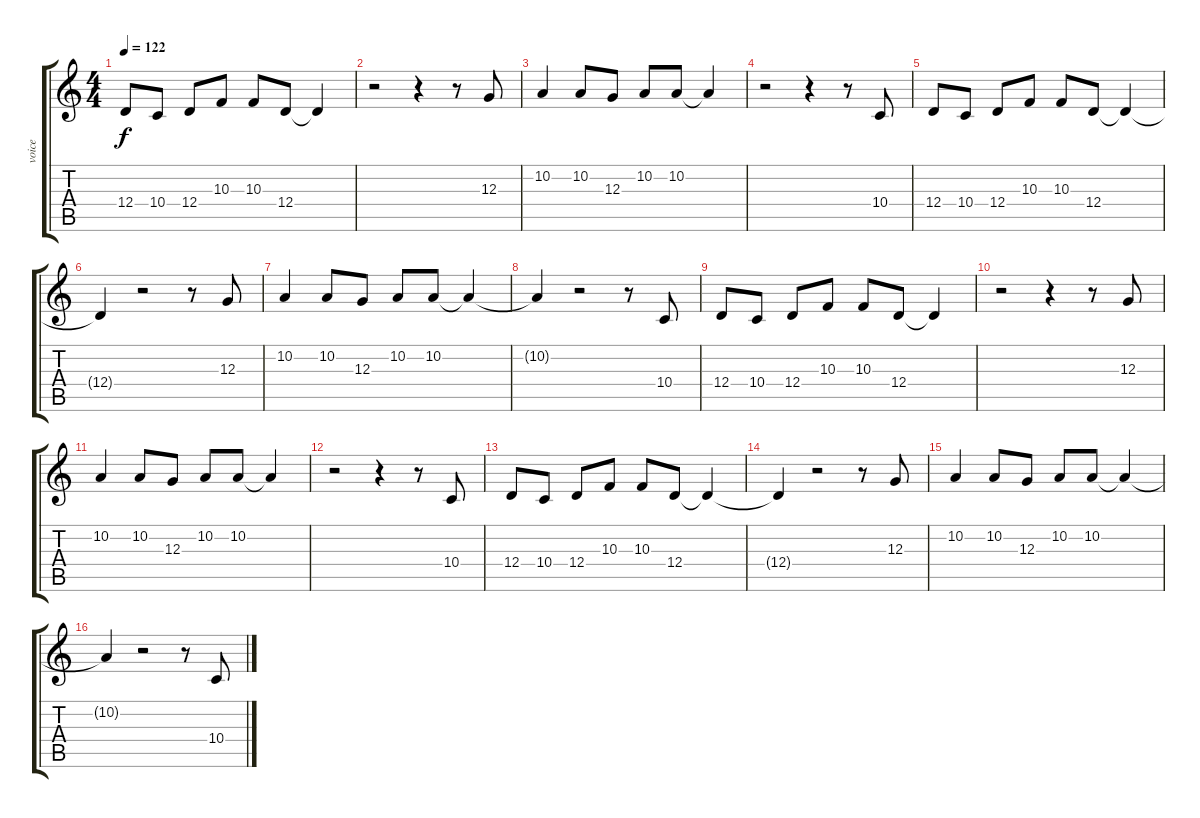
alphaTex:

\track ("voice" "voice") {instrument voiceoohs}
\staff {score tabs}
\tuning (E4 B3 G3 D3 A2 E2) {hide}
\ts (4 4)
\tempo 122
\clef g2
\ks c
12.4.8{dy f} 10.4.8 12.4.8 10.3.8 10.3.8 12.4.8 12.4{t}.4 |
r.2 r.4 r.8 12.3.8 |
10.2.4 10.2.8 12.3.8 10.2.8 10.2.8 10.2{t}.4 |
r.2 r.4 r.8 10.4.8 |
12.4.8 10.4.8 12.4.8 10.3.8 10.3.8 12.4.8 12.4{t}.4 |
12.4{t}.4 r.2 r.8 12.3.8 |
10.2.4 10.2.8 12.3.8 10.2.8 10.2.8 10.2{t}.4 |
10.2{t}.4 r.2 r.8 10.4.8 |
12.4.8 10.4.8 12.4.8 10.3.8 10.3.8 12.4.8 12.4{t}.4 |
r.2 r.4 r.8 12.3.8 |
10.2.4 10.2.8 12.3.8 10.2.8 10.2.8 10.2{t}.4 |
r.2 r.4 r.8 10.4.8 |
12.4.8 10.4.8 12.4.8 10.3.8 10.3.8 12.4.8 12.4{t}.4 |
12.4{t}.4 r.2 r.8 12.3.8 |
10.2.4 10.2.8 12.3.8 10.2.8 10.2.8 10.2{t}.4 |
10.2{t}.4 r.2 r.8 10.4.8
